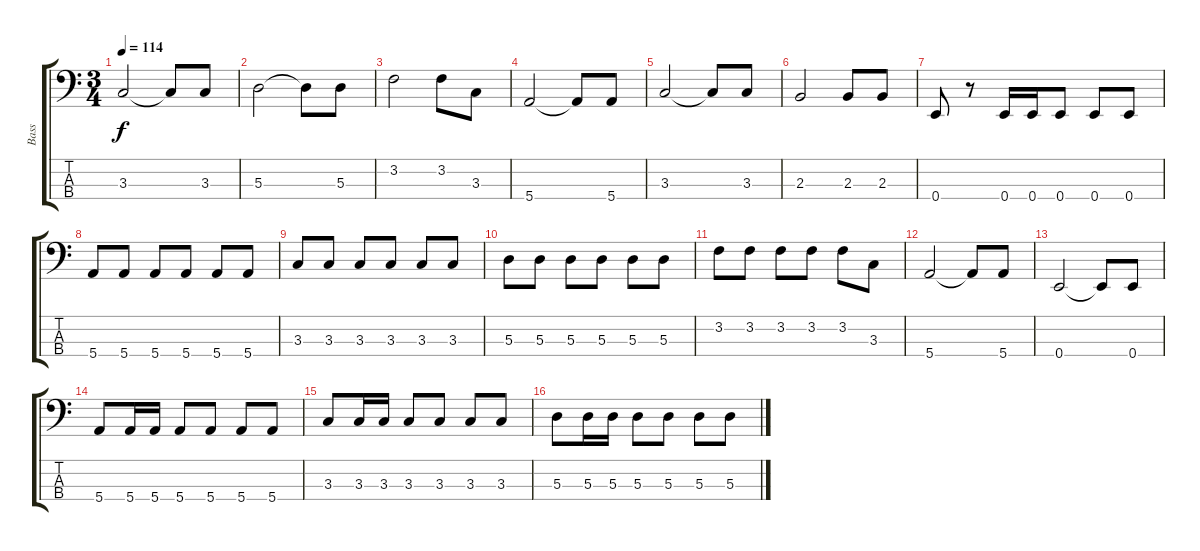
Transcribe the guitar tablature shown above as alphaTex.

\track ("Bass" "Bass") {instrument electricbassfinger}
\staff {score tabs}
\tuning (G2 D2 A1 E1) {hide}
\ts (3 4)
\tempo 114
\clef f4
\ks c
3.3.2{dy f} 3.3{t}.8 3.3.8 |
5.3.2 5.3{t}.8 5.3.8 |
3.2.2 3.2.8 3.3.8 |
5.4.2 5.4{t}.8 5.4.8 |
3.3.2 3.3{t}.8 3.3.8 |
2.3.2 2.3.8 2.3.8 |
0.4.8 r.8 0.4.16 0.4.16 0.4.8 0.4.8 0.4.8 |
5.4.8 5.4.8 5.4.8 5.4.8 5.4.8 5.4.8 |
3.3.8 3.3.8 3.3.8 3.3.8 3.3.8 3.3.8 |
5.3.8 5.3.8 5.3.8 5.3.8 5.3.8 5.3.8 |
3.2.8 3.2.8 3.2.8 3.2.8 3.2.8 3.3.8 |
5.4.2 5.4{t}.8 5.4.8 |
0.4.2 0.4{t}.8 0.4.8 |
5.4.8 5.4.16 5.4.16 5.4.8 5.4.8 5.4.8 5.4.8 |
3.3.8 3.3.16 3.3.16 3.3.8 3.3.8 3.3.8 3.3.8 |
5.3.8 5.3.16 5.3.16 5.3.8 5.3.8 5.3.8 5.3.8
